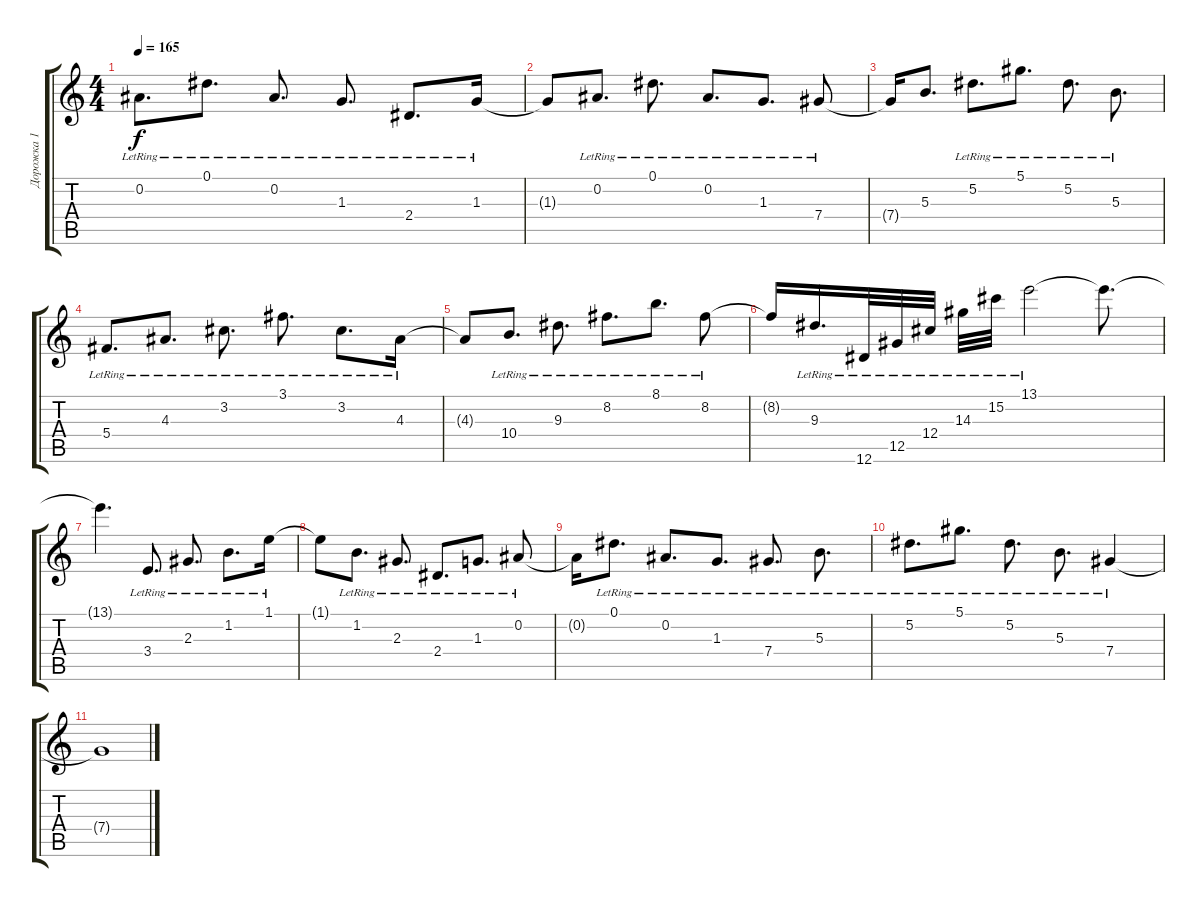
\track ("Дорожка 1" "Дорожка 1") {instrument acousticguitarsteel}
\staff {score tabs}
\tuning (Eb4 Bb3 Gb3 Db3 Ab2 Eb2) {hide}
\ts (4 4)
\tempo 165
\clef g2
\ks c
0.2{lr}.8{d dy f} 0.1{lr}.8{d} 0.2{lr}.8{d} 1.3{lr}.8{d} 2.4{lr}.8{d} 1.3{lr}.16 |
1.3{t}.8 0.2{lr}.8{d} 0.1{lr}.8{d} 0.2{lr}.8{d} 1.3{lr}.8{d} 7.4{lr}.8 |
7.4{t}.16 5.3.8{d} 5.2{lr}.8{d} 5.1{lr}.8{d} 5.2{lr}.8{d} 5.3{lr}.8{d} |
5.4{lr}.8{d} 4.3{lr}.8{d} 3.2{lr}.8{d} 3.1{lr}.8{d} 3.2{lr}.8{d} 4.3{lr}.16 |
4.3{t}.8 10.4{lr}.8{d} 9.3{lr}.8{d} 8.2{lr}.8{d} 8.1{lr}.8{d} 8.2{lr}.8 |
8.2{t}.16 9.3{lr}.16{d} 12.6{lr}.32 12.5{lr}.32 12.4{lr}.32 14.3{lr}.32 15.2{lr}.32 13.1{lr}.2 13.1{t}.8{d} |
13.1{t}.4{d} 3.4{lr}.8{d} 2.3{lr}.8{d} 1.2{lr}.8{d} 1.1{lr}.16 |
1.1{t}.8 1.2{lr}.8{d} 2.3{lr}.8{d} 2.4{lr}.8{d} 1.3{lr}.8{d} 0.2{lr}.8 |
0.2{t}.16 0.1{lr}.8{d} 0.2{lr}.8{d} 1.3{lr}.8{d} 7.4{lr}.8{d} 5.3{lr}.8{d} |
5.2{lr}.8{d} 5.1{lr}.8{d} 5.2{lr}.8{d} 5.3{lr}.8{d} 7.4{lr}.4 |
7.4{t}.1
